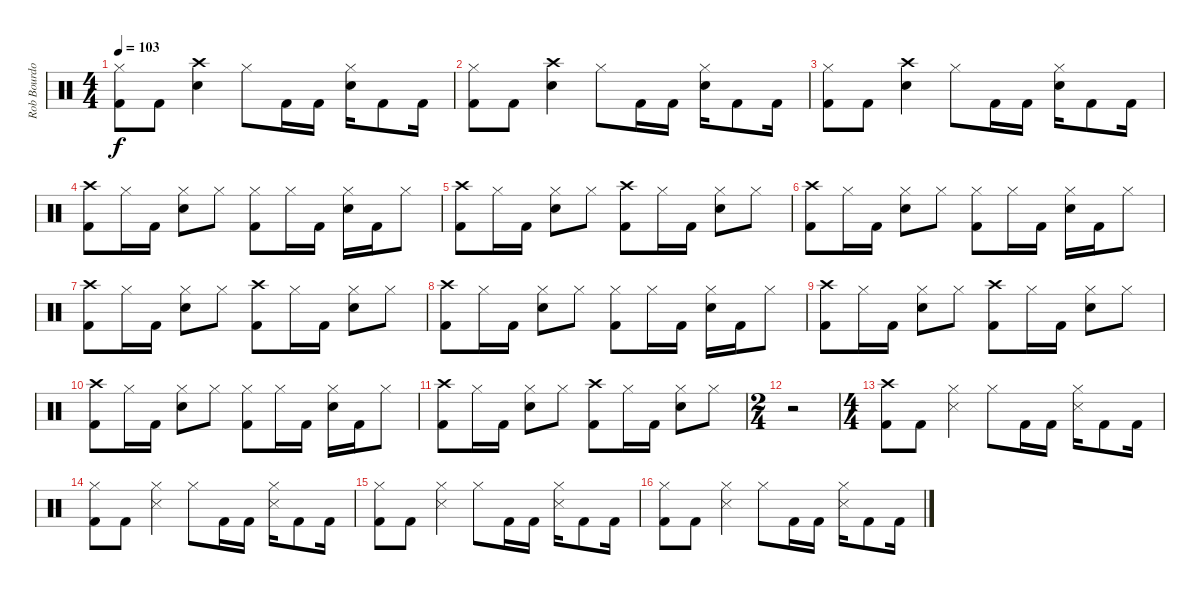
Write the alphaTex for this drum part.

\track ("Rob Bourdon" "Rob Bourdo") {instrument percussion}
\staff {score}
\articulation defaults
\ts (4 4)
\tempo 103
\clef neutral
\ks c
("Hi-Hat (closed)" "Kick (hit) 2").8{dy f} "Kick (hit) 2".8 ("Crash high (hit)" "Electric Snare (hit)").4 "Hi-Hat (closed)".8 "Kick (hit) 2".16 "Kick (hit) 2".16 ("Hi-Hat (closed)" "Electric Snare (hit)").16 "Kick (hit) 2".8 "Kick (hit) 2".16 |
("Hi-Hat (closed)" "Kick (hit) 2").8 "Kick (hit) 2".8 ("Crash high (hit)" "Electric Snare (hit)").4 "Hi-Hat (closed)".8 "Kick (hit) 2".16 "Kick (hit) 2".16 ("Hi-Hat (closed)" "Electric Snare (hit)").16 "Kick (hit) 2".8 "Kick (hit) 2".16 |
("Hi-Hat (closed)" "Kick (hit) 2").8 "Kick (hit) 2".8 ("Crash high (hit)" "Electric Snare (hit)").4 "Hi-Hat (closed)".8 "Kick (hit) 2".16 "Kick (hit) 2".16 ("Hi-Hat (closed)" "Electric Snare (hit)").16 "Kick (hit) 2".8 "Kick (hit) 2".16 |
("Crash high (hit)" "Kick (hit) 2").8 "Hi-Hat (closed)".16 "Kick (hit) 2".16 ("Hi-Hat (closed)" "Electric Snare (hit)").8 "Hi-Hat (closed)".8 ("Hi-Hat (closed)" "Kick (hit) 2").8 "Hi-Hat (closed)".16 "Kick (hit) 2".16 ("Hi-Hat (closed)" "Electric Snare (hit)").16 "Kick (hit) 2".16 "Hi-Hat (closed)".8 |
("Crash high (hit)" "Kick (hit) 2").8 "Hi-Hat (closed)".16 "Kick (hit) 2".16 ("Hi-Hat (closed)" "Electric Snare (hit)").8 "Hi-Hat (closed)".8 ("Crash high (hit)" "Kick (hit) 2").8 "Hi-Hat (closed)".16 "Kick (hit) 2".16 ("Hi-Hat (closed)" "Electric Snare (hit)").8 "Hi-Hat (closed)".8 |
("Crash high (hit)" "Kick (hit) 2").8 "Hi-Hat (closed)".16 "Kick (hit) 2".16 ("Hi-Hat (closed)" "Electric Snare (hit)").8 "Hi-Hat (closed)".8 ("Hi-Hat (closed)" "Kick (hit) 2").8 "Hi-Hat (closed)".16 "Kick (hit) 2".16 ("Hi-Hat (closed)" "Electric Snare (hit)").16 "Kick (hit) 2".16 "Hi-Hat (closed)".8 |
("Crash high (hit)" "Kick (hit) 2").8 "Hi-Hat (closed)".16 "Kick (hit) 2".16 ("Hi-Hat (closed)" "Electric Snare (hit)").8 "Hi-Hat (closed)".8 ("Crash high (hit)" "Kick (hit) 2").8 "Hi-Hat (closed)".16 "Kick (hit) 2".16 ("Hi-Hat (closed)" "Electric Snare (hit)").8 "Hi-Hat (closed)".8 |
("Crash high (hit)" "Kick (hit) 2").8 "Hi-Hat (closed)".16 "Kick (hit) 2".16 ("Hi-Hat (closed)" "Electric Snare (hit)").8 "Hi-Hat (closed)".8 ("Hi-Hat (closed)" "Kick (hit) 2").8 "Hi-Hat (closed)".16 "Kick (hit) 2".16 ("Hi-Hat (closed)" "Electric Snare (hit)").16 "Kick (hit) 2".16 "Hi-Hat (closed)".8 |
("Crash high (hit)" "Kick (hit) 2").8 "Hi-Hat (closed)".16 "Kick (hit) 2".16 ("Hi-Hat (closed)" "Electric Snare (hit)").8 "Hi-Hat (closed)".8 ("Crash high (hit)" "Kick (hit) 2").8 "Hi-Hat (closed)".16 "Kick (hit) 2".16 ("Hi-Hat (closed)" "Electric Snare (hit)").8 "Hi-Hat (closed)".8 |
("Crash high (hit)" "Kick (hit) 2").8 "Hi-Hat (closed)".16 "Kick (hit) 2".16 ("Hi-Hat (closed)" "Electric Snare (hit)").8 "Hi-Hat (closed)".8 ("Hi-Hat (closed)" "Kick (hit) 2").8 "Hi-Hat (closed)".16 "Kick (hit) 2".16 ("Hi-Hat (closed)" "Electric Snare (hit)").16 "Kick (hit) 2".16 "Hi-Hat (closed)".8 |
("Crash high (hit)" "Kick (hit) 2").8 "Hi-Hat (closed)".16 "Kick (hit) 2".16 ("Hi-Hat (closed)" "Electric Snare (hit)").8 "Hi-Hat (closed)".8 ("Crash high (hit)" "Kick (hit) 2").8 "Hi-Hat (closed)".16 "Kick (hit) 2".16 ("Hi-Hat (closed)" "Electric Snare (hit)").8 "Hi-Hat (closed)".8 |
\ts (2 4)
r.2 |
\ts (4 4)
("Crash high (hit)" "Kick (hit) 2").8 "Kick (hit) 2".8 ("Hi-Hat (closed)" "Snare (side stick) 3").4 "Hi-Hat (closed)".8 "Kick (hit) 2".16 "Kick (hit) 2".16 ("Hi-Hat (closed)" "Snare (side stick) 3").16 "Kick (hit) 2".8 "Kick (hit) 2".16 |
("Hi-Hat (closed)" "Kick (hit) 2").8 "Kick (hit) 2".8 ("Hi-Hat (closed)" "Snare (side stick) 3").4 "Hi-Hat (closed)".8 "Kick (hit) 2".16 "Kick (hit) 2".16 ("Hi-Hat (closed)" "Snare (side stick) 3").16 "Kick (hit) 2".8 "Kick (hit) 2".16 |
("Hi-Hat (closed)" "Kick (hit) 2").8 "Kick (hit) 2".8 ("Hi-Hat (closed)" "Snare (side stick) 3").4 "Hi-Hat (closed)".8 "Kick (hit) 2".16 "Kick (hit) 2".16 ("Hi-Hat (closed)" "Snare (side stick) 3").16 "Kick (hit) 2".8 "Kick (hit) 2".16 |
("Hi-Hat (closed)" "Kick (hit) 2").8 "Kick (hit) 2".8 ("Hi-Hat (closed)" "Snare (side stick) 3").4 "Hi-Hat (closed)".8 "Kick (hit) 2".16 "Kick (hit) 2".16 ("Hi-Hat (closed)" "Snare (side stick) 3").16 "Kick (hit) 2".8 "Kick (hit) 2".16
